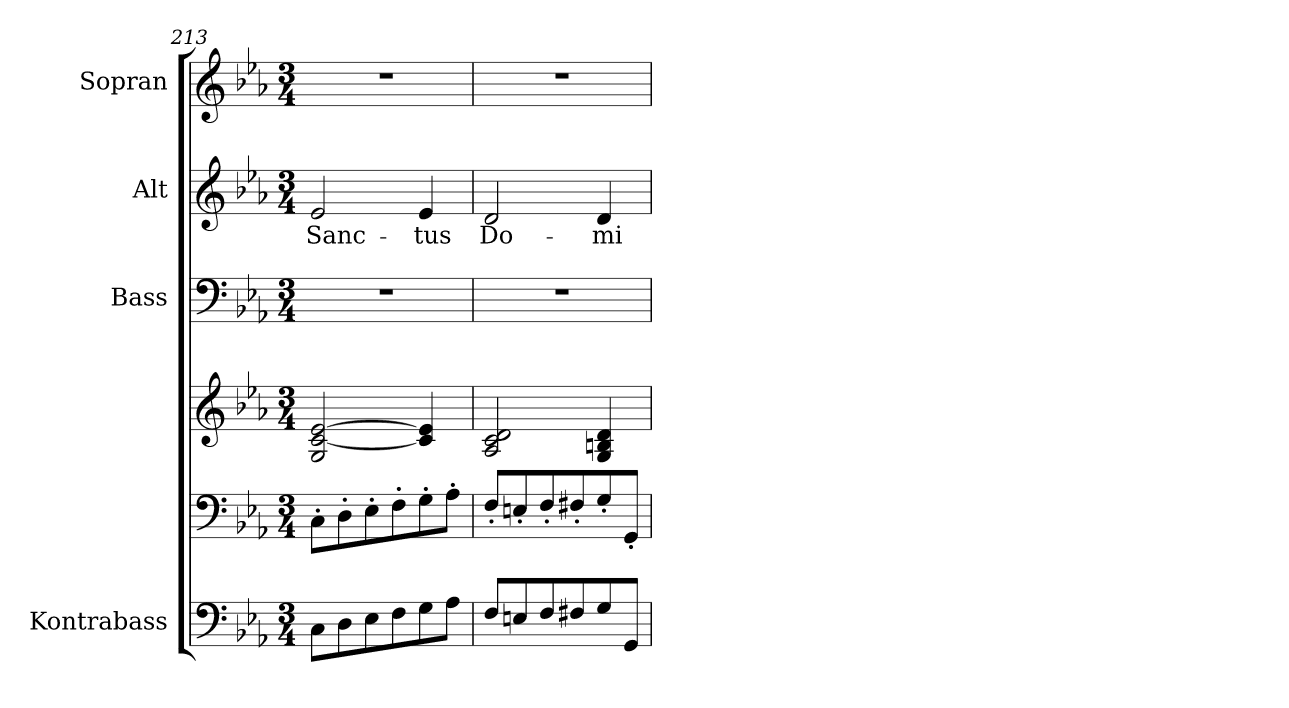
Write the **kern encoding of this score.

**kern	**kern	**kern	**kern	**kern	**text	**kern
*part5	*part4	*part4	*part3	*part2	*part2	*part1
*staff6	*staff5	*staff4	*staff3	*staff2	*staff2	*staff1
*I"Kontrabass	*	*	*I"Bass	*I"Alt	*	*I"Sopran
*I'Kb.	*	*	*I'B.	*I'A.	*	*I'S.
*clefF4	*clefF4	*clefG2	*clefF4	*clefG2	*	*clefG2
*ITrd7c12	*	*	*	*	*	*
*k[b-e-a-]	*k[b-e-a-]	*k[b-e-a-]	*k[b-e-a-]	*k[b-e-a-]	*	*k[b-e-a-]
*E-:	*E-:	*E-:	*E-:	*E-:	*	*E-:
*M3/4	*M3/4	*M3/4	*M3/4	*M3/4	*	*M3/4
=213	=213	=213	=213	=213	=213	=213
!	!	!	!	!	!LO:LY:b	!
8CC\L	8C'>\L	2G/ [2c/ [2e-/	2.r	2e-/	Sanc-	2.r
8DD\	8D'>\	.	.	.	.	.
8EE-\	8E-'>\	.	.	.	.	.
8FF\	8F'>\	.	.	.	.	.
!	!	!	!	!	!LO:LY:b	!
8GG\	8G'>\	4c/] 4e-/]	.	4e-/	-tus	.
8AA-\J	8A-'>\J	.	.	.	.	.
=214	=214	=214	=214	=214	=214	=214
!	!	!	!	!	!LO:LY:b	!
8FF/L	8F'</L	2A-/ 2c/ 2d/	2.r	2d/	Do-	2.r
8EEn/	8En'</	.	.	.	.	.
8FF/	8F'</	.	.	.	.	.
8FF#X/	8F#X'</	.	.	.	.	.
!	!	!	!	!	!LO:LY:b	!
8GG/	8G'</	4G/ 4Bn/ 4d/	.	4d/	-mi-	.
8GGG/J	8GG'</J	.	.	.	.	.
=	=	=	=	=	=	=
*-	*-	*-	*-	*-	*-	*-
